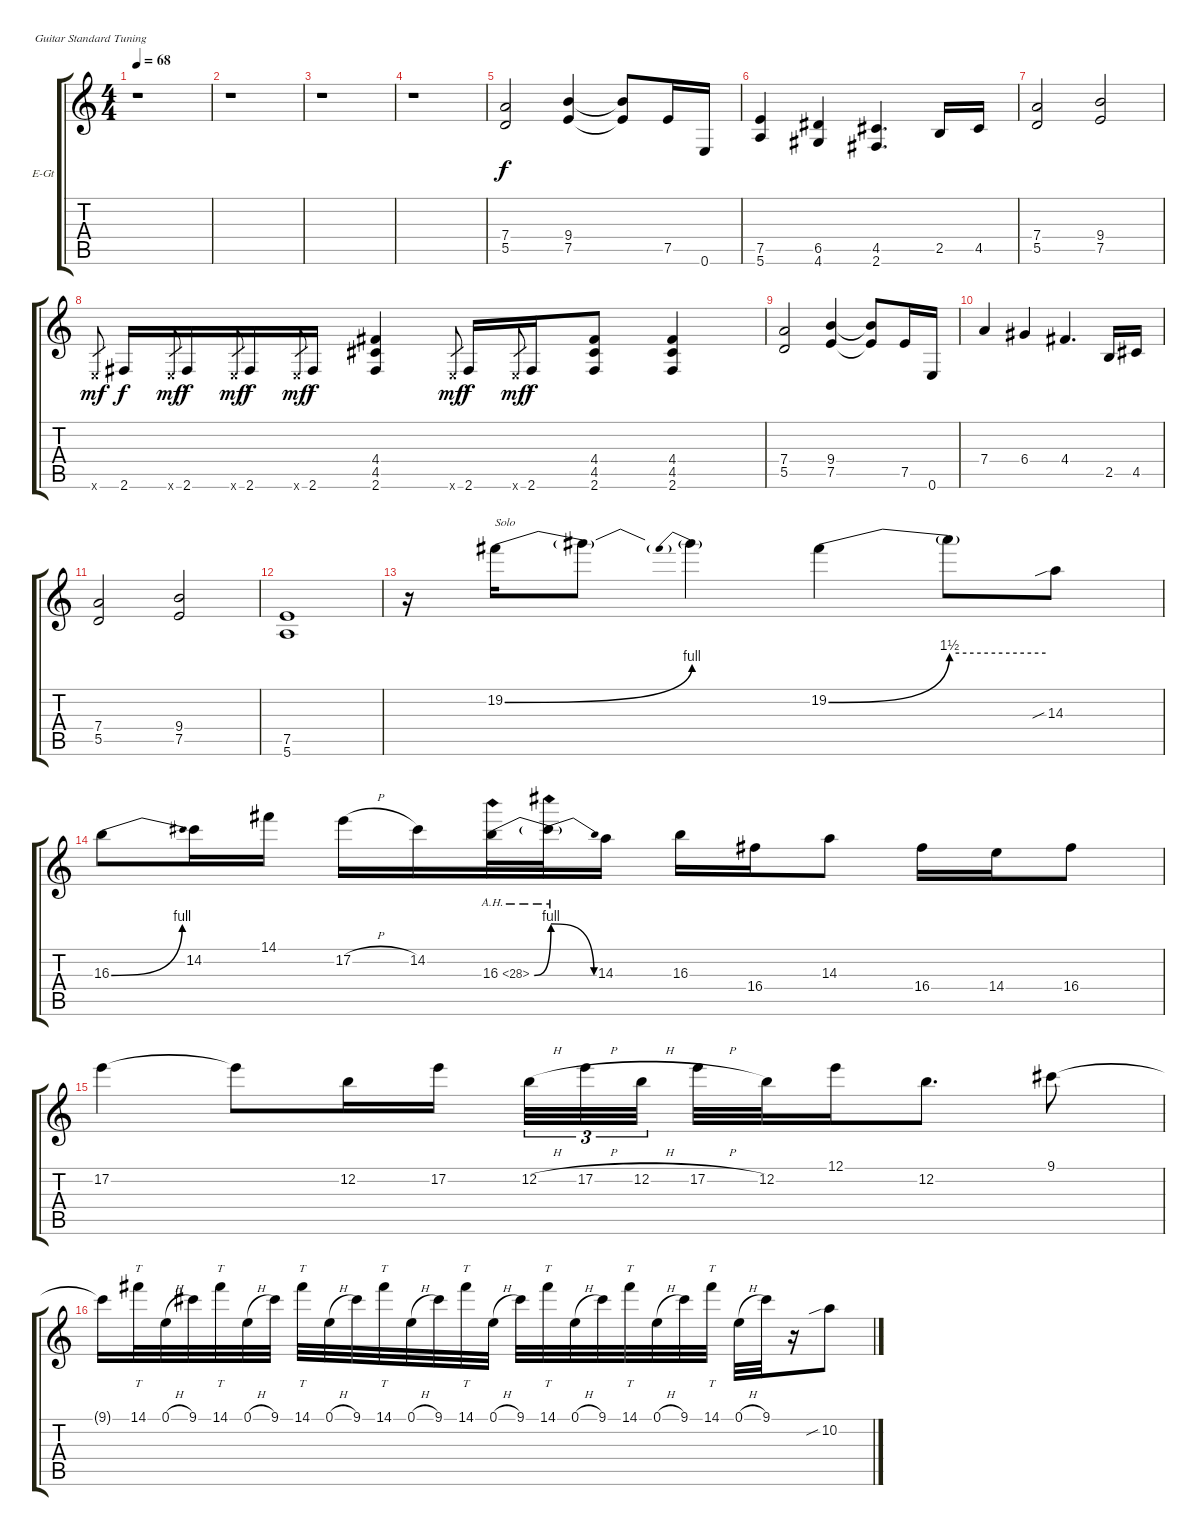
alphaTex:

\bracketExtendMode groupsimilarinstruments
\firstSystemTrackNameOrientation horizontal
\otherSystemsTrackNameOrientation horizontal
\track ("主音—黄贯中" "E-Gt") {instrument overdrivenguitar}
\staff {score tabs}
\tuning (E4 B3 G3 D3 A2 E2)
\ts (4 4)
\tempo 68
\clef g2
\ks c
r.1{dy f} |
r.1 |
r.1 |
r.1 |
(7.4 5.5).2 (9.4 7.5).4 (9.4{t} 7.5{t}).8 7.5.16 0.6.16 |
(7.5 5.6).4 (6.5 4.6).4 (4.5 2.6).4{d} 2.5.16 4.5.16 |
(7.4 5.5).2 (9.4 7.5).2 |
0.6{x}.8{gr dy mf} 2.6.16{dy f} 0.6{x}.8{gr dy mf} 2.6.16{dy f} 0.6{x}.8{gr dy mf} 2.6.16{dy f} 0.6{x}.8{gr dy mf} 2.6.16{dy f} (4.4 4.5 2.6).4 0.6{x}.8{gr dy mf} 2.6.16{dy f} 0.6{x}.8{gr dy mf} 2.6.16{dy f} (4.4 4.5 2.6).8 (4.4 4.5 2.6).4 |
(7.4 5.5).2 (9.4 7.5).4 (9.4{t} 7.5{t}).8 7.5.16 0.6.16 |
7.4.4 6.4.4 4.4.4{d} 2.5.16 4.5.16 |
(7.4 5.5).2 (9.4 7.5).2 |
(7.5 5.6).1 |
r.16 19.2{be (bend 0 0 60 4)}.16{txt "Solo"} 19.2{t}.8 19.2{be (prebend 0 4 60 4) t}.4 19.2{be (bend 0 0 60 6)}.4 19.2{be (hold 0 6 60 6) t}.8 14.3{sib}.8 |
16.3{be (bend 0 0 60 4)}.8 14.2.16 14.1.16 17.2{h}.16 14.2.16 16.3{be (bend 0 0 60 4) ah 12}.32 16.3{be (release 0 4 60 0) ah 12 t}.32 14.3.16 16.3.16 16.4.16 14.3.8 16.4.16 14.4.16 16.4.8 |
17.2.4 17.2{t}.8 12.2.16 17.2.16 12.2{h}.32{tu (3 2)} 17.2{h}.32{tu (3 2)} 12.2{h}.32{tu (3 2)} 17.2{h}.32 12.2.32 12.1.16 12.2.8{d} 9.1.8 |
9.1{t}.16 14.1.32{tt} 0.1{h}.32 9.1.32 14.1.32{tt} 0.1{h}.32 9.1.32 14.1.32{tt} 0.1{h}.32 9.1.32 14.1.32{tt} 0.1{h}.32 9.1.32 14.1.32{tt} 0.1{h}.32 9.1.32 14.1.32{tt} 0.1{h}.32 9.1.32 14.1.32{tt} 0.1{h}.32 9.1.32 14.1.32{tt} 0.1{h}.32 9.1.32 r.16 10.2{sib}.8
